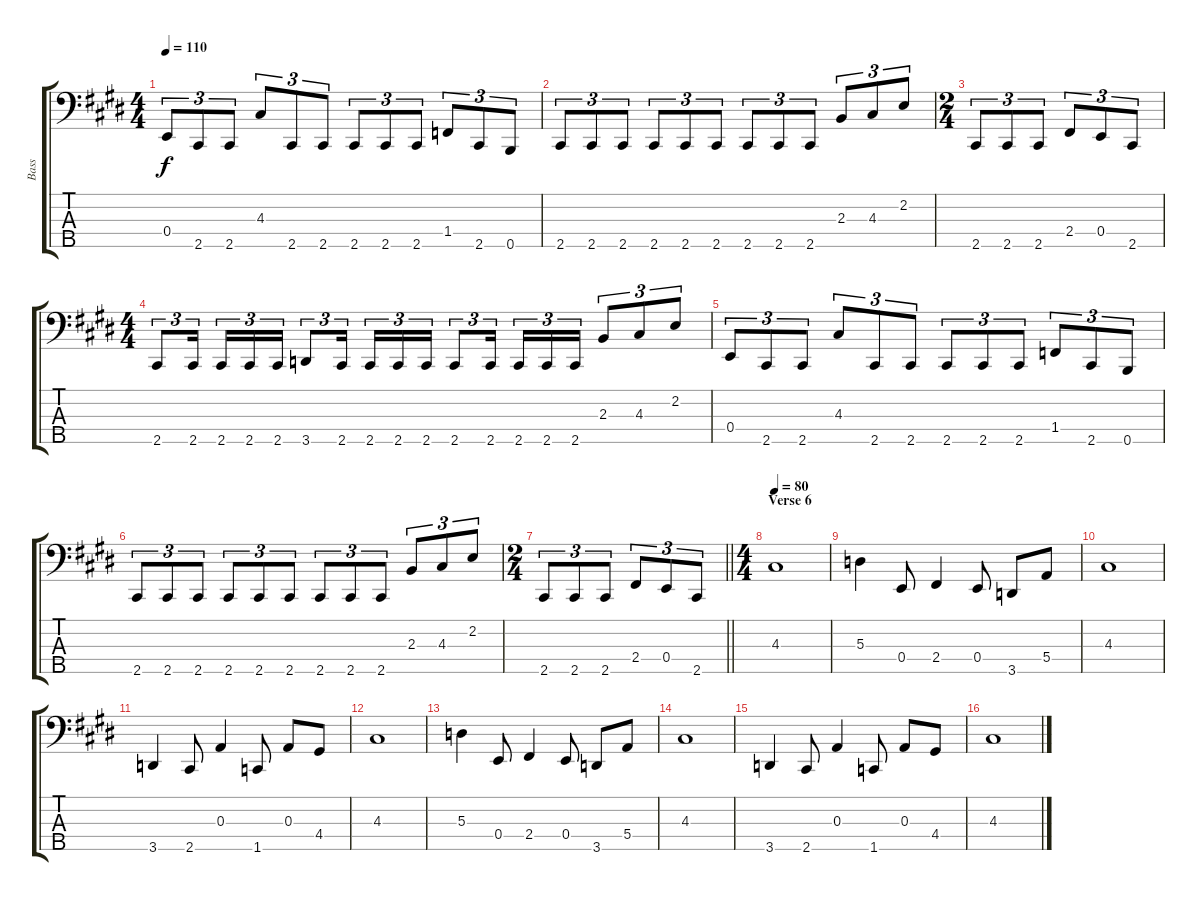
\track ("Bass" "Bass") {instrument electricbassfinger}
\staff {score tabs}
\tuning (G2 D2 A1 E1 B0) {hide}
\ts (4 4)
\tempo 110
\clef f4
\ks e
0.4.8{tu (3 2) dy f} 2.5.8{tu (3 2)} 2.5.8{tu (3 2)} 4.3.8{tu (3 2)} 2.5.8{tu (3 2)} 2.5.8{tu (3 2)} 2.5.8{tu (3 2)} 2.5.8{tu (3 2)} 2.5.8{tu (3 2)} 1.4.8{tu (3 2)} 2.5.8{tu (3 2)} 0.5.8{tu (3 2)} |
2.5.8{tu (3 2)} 2.5.8{tu (3 2)} 2.5.8{tu (3 2)} 2.5.8{tu (3 2)} 2.5.8{tu (3 2)} 2.5.8{tu (3 2)} 2.5.8{tu (3 2)} 2.5.8{tu (3 2)} 2.5.8{tu (3 2)} 2.3.8{tu (3 2)} 4.3.8{tu (3 2)} 2.2.8{tu (3 2)} |
\ts (2 4)
2.5.8{tu (3 2)} 2.5.8{tu (3 2)} 2.5.8{tu (3 2)} 2.4.8{tu (3 2)} 0.4.8{tu (3 2)} 2.5.8{tu (3 2)} |
\ts (4 4)
2.5.8{tu (3 2)} 2.5.16{tu (3 2) beam splitsecondary} 2.5.16{tu (3 2)} 2.5.16{tu (3 2)} 2.5.16{tu (3 2)} 3.5.8{tu (3 2)} 2.5.16{tu (3 2) beam splitsecondary} 2.5.16{tu (3 2)} 2.5.16{tu (3 2)} 2.5.16{tu (3 2)} 2.5.8{tu (3 2)} 2.5.16{tu (3 2) beam splitsecondary} 2.5.16{tu (3 2)} 2.5.16{tu (3 2)} 2.5.16{tu (3 2)} 2.3.8{tu (3 2)} 4.3.8{tu (3 2)} 2.2.8{tu (3 2)} |
0.4.8{tu (3 2)} 2.5.8{tu (3 2)} 2.5.8{tu (3 2)} 4.3.8{tu (3 2)} 2.5.8{tu (3 2)} 2.5.8{tu (3 2)} 2.5.8{tu (3 2)} 2.5.8{tu (3 2)} 2.5.8{tu (3 2)} 1.4.8{tu (3 2)} 2.5.8{tu (3 2)} 0.5.8{tu (3 2)} |
2.5.8{tu (3 2)} 2.5.8{tu (3 2)} 2.5.8{tu (3 2)} 2.5.8{tu (3 2)} 2.5.8{tu (3 2)} 2.5.8{tu (3 2)} 2.5.8{tu (3 2)} 2.5.8{tu (3 2)} 2.5.8{tu (3 2)} 2.3.8{tu (3 2)} 4.3.8{tu (3 2)} 2.2.8{tu (3 2)} |
\ts (2 4)
\barLineRight lightlight
2.5.8{tu (3 2)} 2.5.8{tu (3 2)} 2.5.8{tu (3 2)} 2.4.8{tu (3 2)} 0.4.8{tu (3 2)} 2.5.8{tu (3 2)} |
\ts (4 4)
\section ("" "Verse 6")
\tempo 80
4.3.1 |
5.3.4 0.4.8 2.4.4 0.4.8 3.5.8 5.4.8 |
4.3.1 |
3.5.4 2.5.8 0.3.4 1.5.8 0.3.8 4.4.8 |
4.3.1 |
5.3.4 0.4.8 2.4.4 0.4.8 3.5.8 5.4.8 |
4.3.1 |
3.5.4 2.5.8 0.3.4 1.5.8 0.3.8 4.4.8 |
4.3.1
